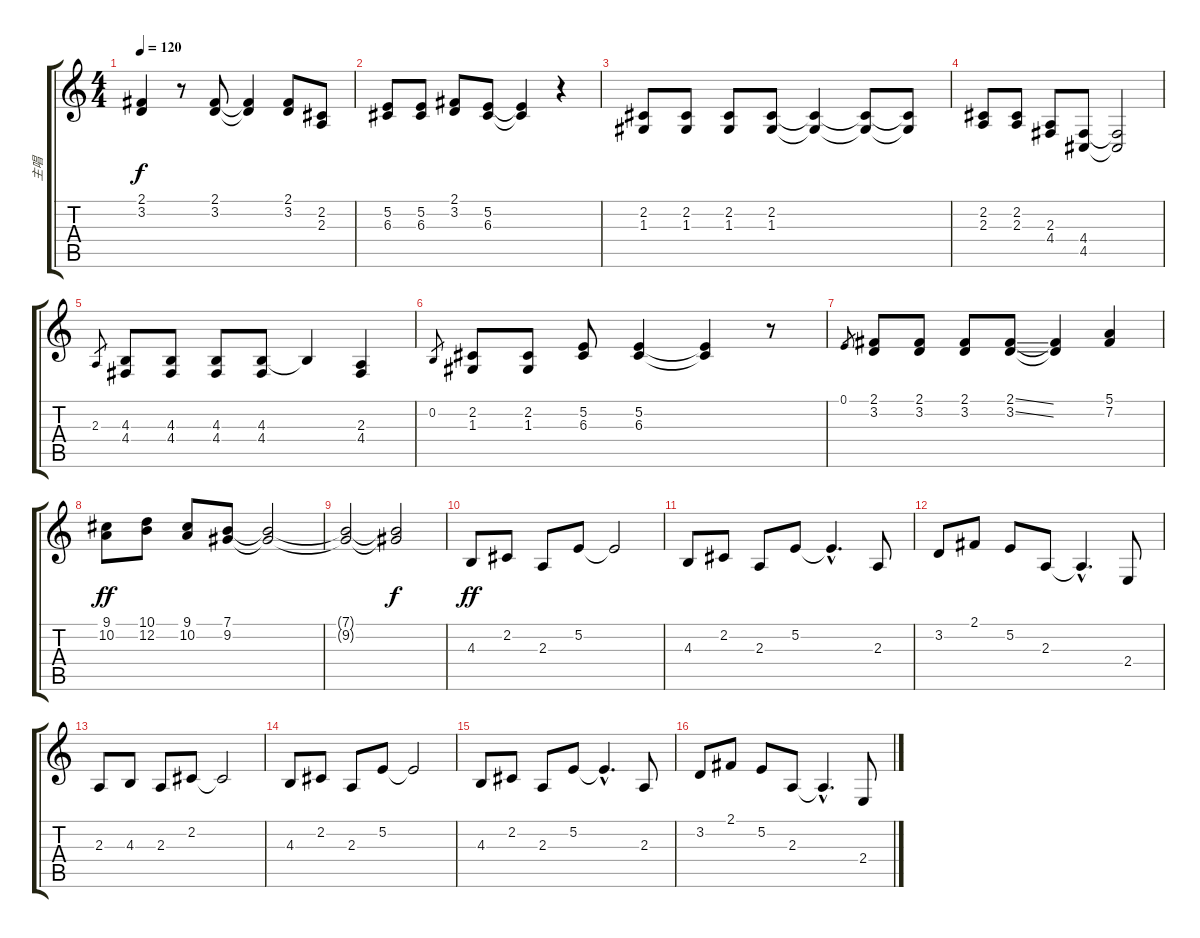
\track ("主唱" "主唱") {instrument tenorsax}
\staff {score tabs}
\tuning (E4 B3 G3 D3 A2 E2) {hide}
\ts (4 4)
\tempo 120
\clef g2
\ks c
(2.1 3.2).4{dy f} r.8 (2.1 3.2).8 (2.1{t} 3.2{t}).4 (2.1 3.2).8 (2.2 2.3).8 |
(5.2 6.3).8 (5.2 6.3).8 (2.1 3.2).8 (5.2 6.3).8 (5.2{t} 6.3{t}).4 r.4 |
(2.2 1.3).8 (2.2 1.3).8 (2.2 1.3).8 (2.2 1.3).8 (2.2{t} 1.3{t}).4 (2.2{t} 1.3{t}).8 (2.2{t} 1.3{t}).8 |
(2.2 2.3).8 (2.2 2.3).8 (2.3 4.4).8 (4.4 4.5).8 (4.4{t} 4.5{t}).2 |
2.3.8{gr} (4.3 4.4).8 (4.3 4.4).8 (4.3 4.4).8 (4.3 4.4).8 4.3{t}.4 (2.3 4.4).4 |
0.2.8{gr} (2.2 1.3).8 (2.2 1.3).8 (5.2 6.3).8 (5.2 6.3).4 (5.2{t} 6.3{t}).4 r.8 |
0.1.8{gr} (2.1 3.2).8 (2.1 3.2).8 (2.1 3.2).8 (2.1{ss} 3.2{ss}).8 (2.1{t} 3.2{t}).4 (5.1 7.2).4 |
(9.1 10.2).8{dy ff} (10.1 12.2).8 (9.1 10.2).8 (7.1 9.2).8 (7.1{t} 9.2{t}).2 |
(7.1{t} 9.2{t}).2 (7.1{t} 9.2{t}).2{dy f} |
4.3.8{dy ff} 2.2.8 2.3.8 5.2.8 5.2{t}.2 |
4.3.8 2.2.8 2.3.8 5.2.8 5.2{hac t}.4{d} 2.3.8 |
3.2.8 2.1.8 5.2.8 2.3.8 2.3{hac t}.4{d} 2.4.8 |
2.3.8 4.3.8 2.3.8 2.2.8 2.2{t}.2 |
4.3.8 2.2.8 2.3.8 5.2.8 5.2{t}.2 |
4.3.8 2.2.8 2.3.8 5.2.8 5.2{hac t}.4{d} 2.3.8 |
3.2.8 2.1.8 5.2.8 2.3.8 2.3{hac t}.4{d} 2.4.8
